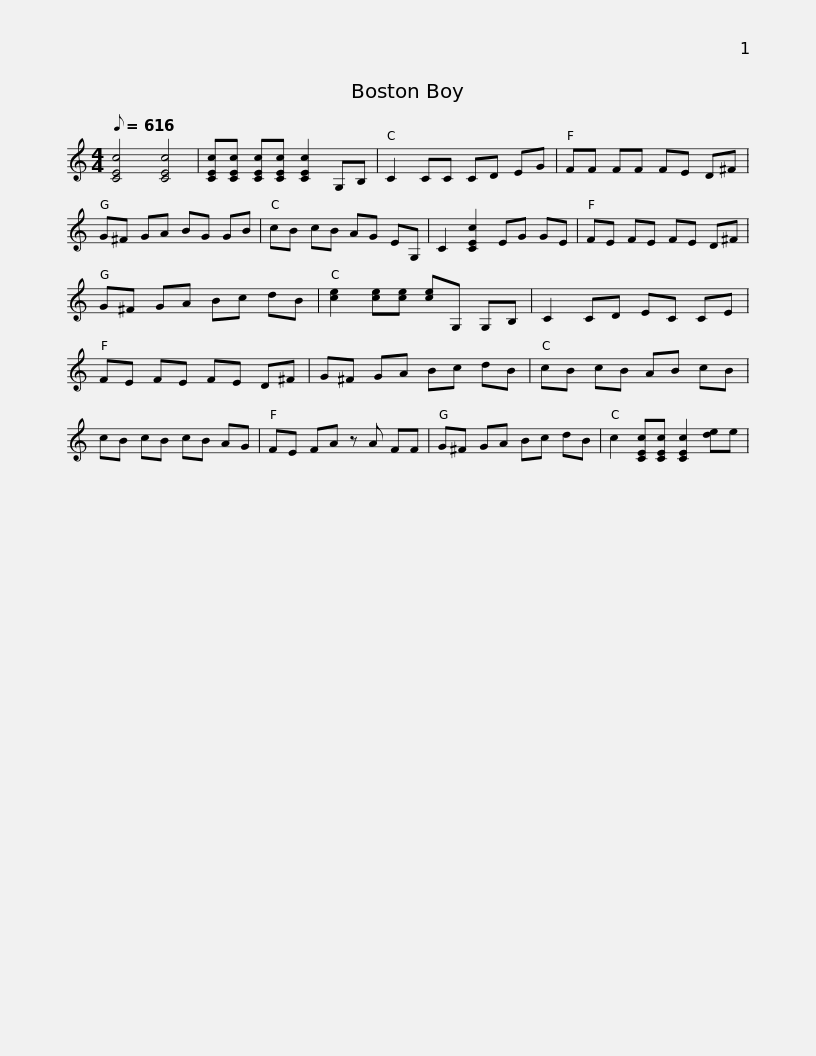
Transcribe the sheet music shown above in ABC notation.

X:1
L:1/8
Q:1/8=616
M:4/4
I:linebreak $
K:C
V:1 treble
V:1
 [CEc]4 [CEc]4 | [CEc][CEc] [CEc][CEc] [CEc]2 G,B, | C2 CC CD EG | FF FF FE D^F | G^F GA BG GB |$ %5
 cB cB AG EG, | C2 [CEc]2 EG GE | FE FE FE D^F | G^F GA Bc dB | [ce]2 [ce][ce] [ce]G, G,B, |$ %10
 C2 CD EC CE | FE FE FE D^F | G^F GA Bc dB | cB cB AB cB | cB cB cB AG |$ %15
 FE FA z A FF | G^F GA Bc dB | c2 [CEc][CEc] [CEc]2 [de]e | %18
